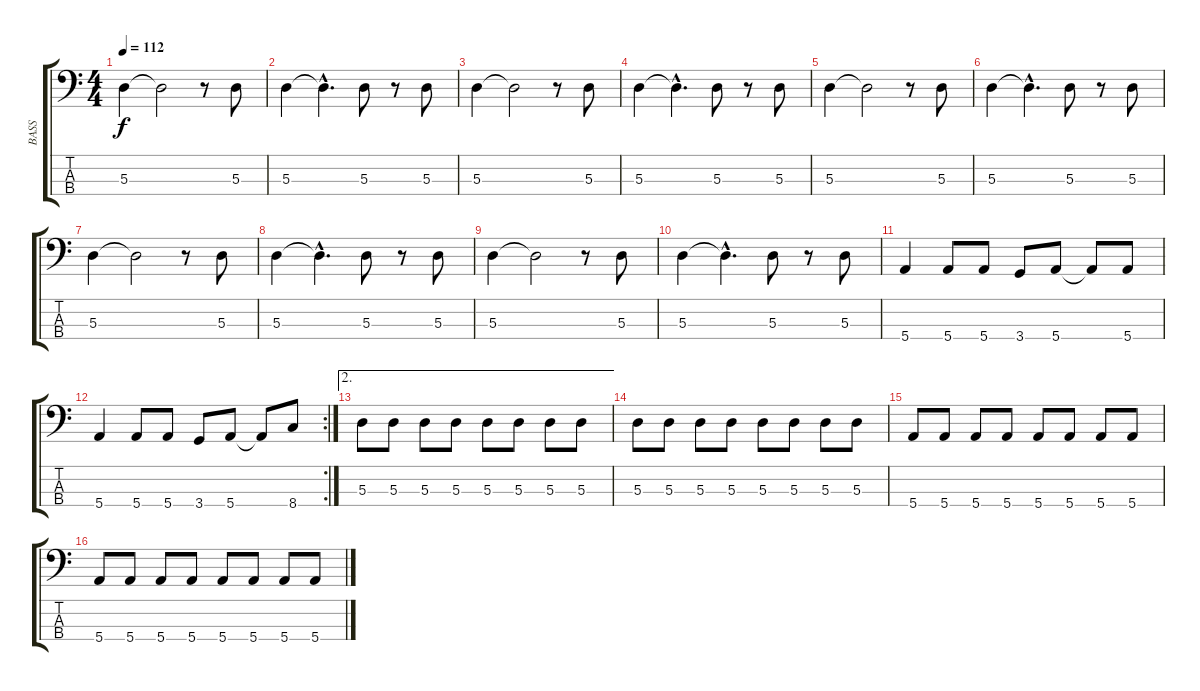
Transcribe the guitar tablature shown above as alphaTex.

\track ("BASS" "BASS") {instrument electricbassfinger}
\staff {score tabs}
\tuning (G2 D2 A1 E1) {hide}
\ts (4 4)
\tempo 112
\clef f4
\ks c
5.3.4{dy f} 5.3{t}.2 r.8 5.3.8 |
5.3.4 5.3{hac t}.4{d} 5.3.8 r.8 5.3.8 |
5.3.4 5.3{t}.2 r.8 5.3.8 |
5.3.4 5.3{hac t}.4{d} 5.3.8 r.8 5.3.8 |
5.3.4 5.3{t}.2 r.8 5.3.8 |
5.3.4 5.3{hac t}.4{d} 5.3.8 r.8 5.3.8 |
5.3.4 5.3{t}.2 r.8 5.3.8 |
5.3.4 5.3{hac t}.4{d} 5.3.8 r.8 5.3.8 |
5.3.4 5.3{t}.2 r.8 5.3.8 |
5.3.4 5.3{hac t}.4{d} 5.3.8 r.8 5.3.8 |
5.4.4 5.4.8 5.4.8 3.4.8 5.4.8 5.4{t}.8 5.4.8 |
\rc 2
5.4.4 5.4.8 5.4.8 3.4.8 5.4.8 5.4{t}.8 8.4.8 |
\ae 2
5.3.8 5.3.8 5.3.8 5.3.8 5.3.8 5.3.8 5.3.8 5.3.8 |
5.3.8 5.3.8 5.3.8 5.3.8 5.3.8 5.3.8 5.3.8 5.3.8 |
5.4.8 5.4.8 5.4.8 5.4.8 5.4.8 5.4.8 5.4.8 5.4.8 |
5.4.8 5.4.8 5.4.8 5.4.8 5.4.8 5.4.8 5.4.8 5.4.8
